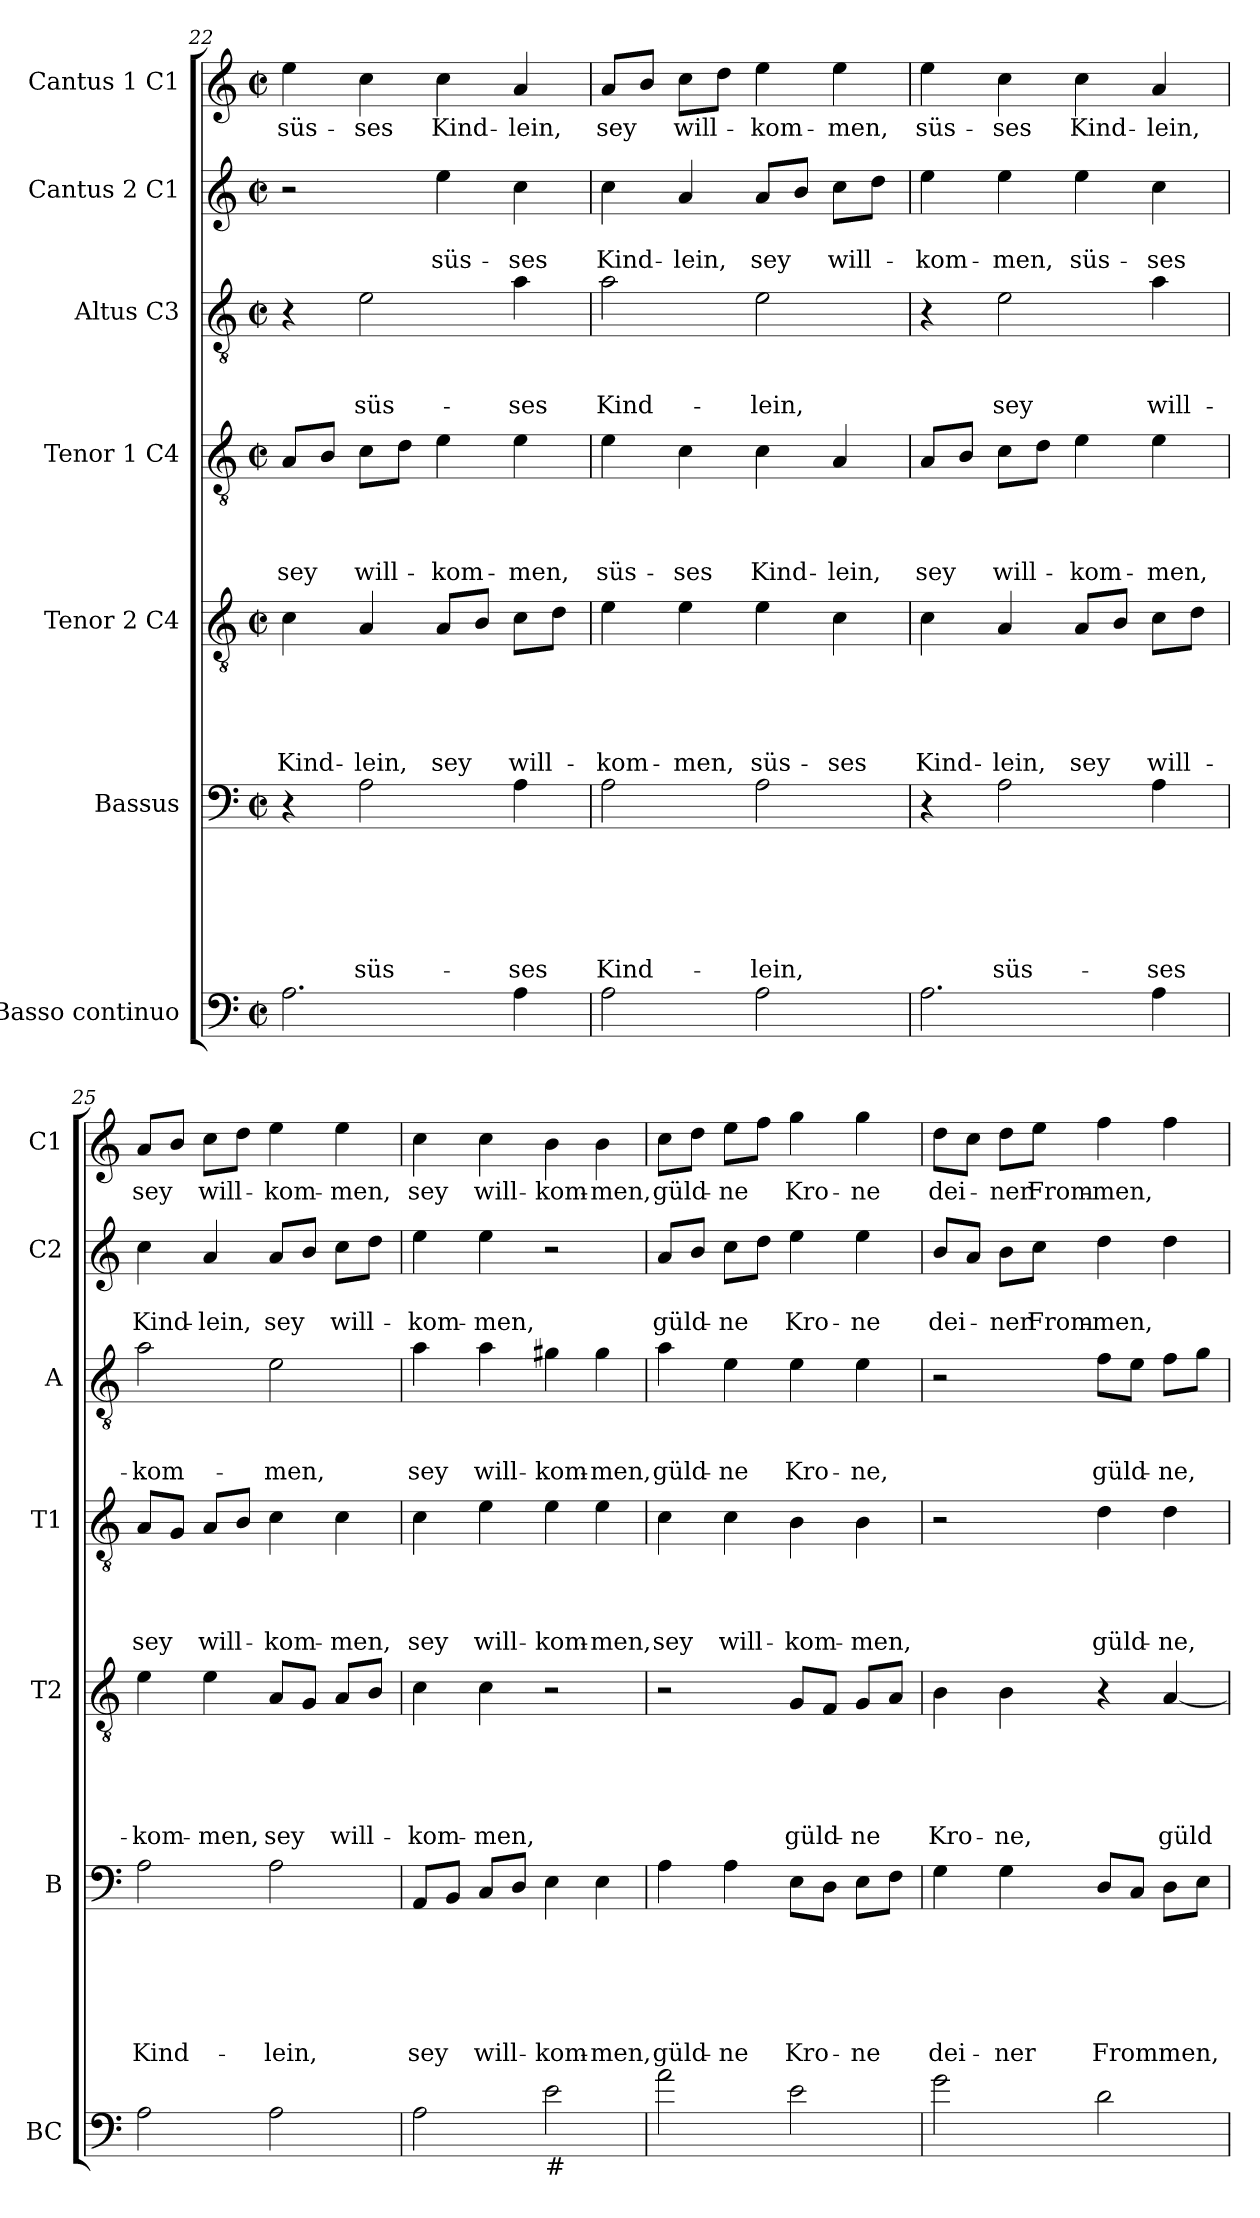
**kern	**kern	**text	**text	**text	**text	**text	**text	**kern	**text	**text	**text	**text	**text	**kern	**text	**text	**text	**text	**kern	**text	**text	**text	**kern	**text	**text	**kern	**text
*part7	*part6	*part6	*part6	*part6	*part6	*part6	*part6	*part5	*part5	*part5	*part5	*part5	*part5	*part4	*part4	*part4	*part4	*part4	*part3	*part3	*part3	*part3	*part2	*part2	*part2	*part1	*part1
*staff7	*staff6	*staff6	*staff6	*staff6	*staff6	*staff6	*staff6	*staff5	*staff5	*staff5	*staff5	*staff5	*staff5	*staff4	*staff4	*staff4	*staff4	*staff4	*staff3	*staff3	*staff3	*staff3	*staff2	*staff2	*staff2	*staff1	*staff1
*I"Basso continuo	*I"Bassus	*	*	*	*	*	*	*I"Tenor 2 C4	*	*	*	*	*	*I"Tenor 1 C4	*	*	*	*	*I"Altus C3	*	*	*	*I"Cantus 2 C1	*	*	*I"Cantus 1 C1	*
*I'BC	*I'B	*	*	*	*	*	*	*I'T2	*	*	*	*	*	*I'T1	*	*	*	*	*I'A	*	*	*	*I'C2	*	*	*I'C1	*
*clefF4	*clefF4	*	*	*	*	*	*	*clefGv2	*	*	*	*	*	*clefGv2	*	*	*	*	*clefGv2	*	*	*	*clefG2	*	*	*clefG2	*
*ITrd7c12	*	*	*	*	*	*	*	*	*	*	*	*	*	*	*	*	*	*	*	*	*	*	*	*	*	*	*
*k[]	*k[]	*	*	*	*	*	*	*k[]	*	*	*	*	*	*k[]	*	*	*	*	*k[]	*	*	*	*k[]	*	*	*k[]	*
*C:	*C:	*	*	*	*	*	*	*C:	*	*	*	*	*	*C:	*	*	*	*	*C:	*	*	*	*C:	*	*	*C:	*
*M2/2	*M2/2	*	*	*	*	*	*	*M2/2	*	*	*	*	*	*M2/2	*	*	*	*	*M2/2	*	*	*	*M2/2	*	*	*M2/2	*
*met(c|)	*met(c|)	*	*	*	*	*	*	*met(c|)	*	*	*	*	*	*met(c|)	*	*	*	*	*met(c|)	*	*	*	*met(c|)	*	*	*met(c|)	*
=22	=22	=22	=22	=22	=22	=22	=22	=22	=22	=22	=22	=22	=22	=22	=22	=22	=22	=22	=22	=22	=22	=22	=22	=22	=22	=22	=22
!	!	!	!	!	!	!	!	!	!	!	!	!	!LO:LY:b	!	!	!	!	!LO:LY:b	!	!	!	!	!	!	!	!	!LO:LY:b
2.AA\	4r	.	.	.	.	.	.	4c\	.	.	.	.	Kind-	8A/L	.	.	.	sey	4r	.	.	.	2r	.	.	4ee\	süs-
.	.	.	.	.	.	.	.	.	.	.	.	.	.	8B/J	.	.	.	.	.	.	.	.	.	.	.	.	.
!	!	!	!	!	!	!	!LO:LY:b	!	!	!	!	!	!LO:LY:b:rj	!	!	!	!	!LO:LY:b	!	!	!	!LO:LY:b	!	!	!	!	!LO:LY:b
.	2A\	.	.	.	.	.	süs-	4A/	.	.	.	.	-lein,	8c\L	.	.	.	will-	2e\	.	.	süs-	.	.	.	4cc\	-ses
.	.	.	.	.	.	.	.	.	.	.	.	.	.	8d\J	.	.	.	.	.	.	.	.	.	.	.	.	.
!	!	!	!	!	!	!	!	!	!	!	!	!	!LO:LY:b	!	!	!	!	!LO:LY:b	!	!	!	!	!	!	!LO:LY:b	!	!LO:LY:b
.	.	.	.	.	.	.	.	8A/L	.	.	.	.	sey	4e\	.	.	.	-kom-	.	.	.	.	4ee\	.	süs-	4cc\	Kind-
.	.	.	.	.	.	.	.	8B/J	.	.	.	.	.	.	.	.	.	.	.	.	.	.	.	.	.	.	.
!	!	!	!	!	!	!	!LO:LY:b	!	!	!	!	!	!LO:LY:b	!	!	!	!	!LO:LY:b	!	!	!	!LO:LY:b	!	!	!LO:LY:b	!	!LO:LY:b
4AA\	4A\	.	.	.	.	.	-ses	8c\L	.	.	.	.	will-	4e\	.	.	.	-men,	4a\	.	.	-ses	4cc\	.	-ses	4a/	-lein,
.	.	.	.	.	.	.	.	8d\J	.	.	.	.	.	.	.	.	.	.	.	.	.	.	.	.	.	.	.
=23	=23	=23	=23	=23	=23	=23	=23	=23	=23	=23	=23	=23	=23	=23	=23	=23	=23	=23	=23	=23	=23	=23	=23	=23	=23	=23	=23
!	!	!	!	!	!	!	!LO:LY:b	!	!	!	!	!	!LO:LY:b	!	!	!	!	!LO:LY:b	!	!	!	!LO:LY:b	!	!	!LO:LY:b	!	!LO:LY:b
2AA\	2A\	.	.	.	.	.	Kind-	4e\	.	.	.	.	-kom-	4e\	.	.	.	süs-	2a\	.	.	Kind-	4cc\	.	Kind-	8a/L	sey
.	.	.	.	.	.	.	.	.	.	.	.	.	.	.	.	.	.	.	.	.	.	.	.	.	.	8b/J	.
!	!	!	!	!	!	!	!	!	!	!	!	!	!LO:LY:b:rj	!	!	!	!	!LO:LY:b	!	!	!	!	!	!	!LO:LY:b:rj	!	!LO:LY:b
.	.	.	.	.	.	.	.	4e\	.	.	.	.	-men,	4c\	.	.	.	-ses	.	.	.	.	4a/	.	-lein,	8cc\L	will-
.	.	.	.	.	.	.	.	.	.	.	.	.	.	.	.	.	.	.	.	.	.	.	.	.	.	8dd\J	.
!	!	!	!	!	!	!	!LO:LY:b	!	!	!	!	!	!LO:LY:b	!	!	!	!	!LO:LY:b	!	!	!	!LO:LY:b	!	!	!LO:LY:b	!	!LO:LY:b
2AA\	2A\	.	.	.	.	.	-lein,	4e\	.	.	.	.	süs-	4c\	.	.	.	Kind-	2e\	.	.	-lein,	8a/L	.	sey	4ee\	-kom-
.	.	.	.	.	.	.	.	.	.	.	.	.	.	.	.	.	.	.	.	.	.	.	8b/J	.	.	.	.
!	!	!	!	!	!	!	!	!	!	!	!	!	!LO:LY:b	!	!	!	!	!LO:LY:b	!	!	!	!	!	!	!LO:LY:b	!	!LO:LY:b
.	.	.	.	.	.	.	.	4c\	.	.	.	.	-ses	4A/	.	.	.	-lein,	.	.	.	.	8cc\L	.	will-	4ee\	-men,
.	.	.	.	.	.	.	.	.	.	.	.	.	.	.	.	.	.	.	.	.	.	.	8dd\J	.	.	.	.
!!LO:PB:g=z
=24	=24	=24	=24	=24	=24	=24	=24	=24	=24	=24	=24	=24	=24	=24	=24	=24	=24	=24	=24	=24	=24	=24	=24	=24	=24	=24	=24
!	!	!	!	!	!	!	!	!	!	!	!	!	!LO:LY:b	!	!	!	!	!LO:LY:b	!	!	!	!	!	!	!LO:LY:b	!	!LO:LY:b
2.AA\	4r	.	.	.	.	.	.	4c\	.	.	.	.	Kind-	8A/L	.	.	.	sey	4r	.	.	.	4ee\	.	-kom-	4ee\	süs-
.	.	.	.	.	.	.	.	.	.	.	.	.	.	8B/J	.	.	.	.	.	.	.	.	.	.	.	.	.
!	!	!	!	!	!	!	!LO:LY:b	!	!	!	!	!	!LO:LY:b:rj	!	!	!	!	!LO:LY:b	!	!	!	!LO:LY:b	!	!	!LO:LY:b:rj	!	!LO:LY:b
.	2A\	.	.	.	.	.	süs-	4A/	.	.	.	.	-lein,	8c\L	.	.	.	will-	2e\	.	.	sey	4ee\	.	-men,	4cc\	-ses
.	.	.	.	.	.	.	.	.	.	.	.	.	.	8d\J	.	.	.	.	.	.	.	.	.	.	.	.	.
!	!	!	!	!	!	!	!	!	!	!	!	!	!LO:LY:b	!	!	!	!	!LO:LY:b	!	!	!	!	!	!	!LO:LY:b	!	!LO:LY:b
.	.	.	.	.	.	.	.	8A/L	.	.	.	.	sey	4e\	.	.	.	-kom-	.	.	.	.	4ee\	.	süs-	4cc\	Kind-
.	.	.	.	.	.	.	.	8B/J	.	.	.	.	.	.	.	.	.	.	.	.	.	.	.	.	.	.	.
!	!	!	!	!	!	!	!LO:LY:b	!	!	!	!	!	!LO:LY:b	!	!	!	!	!LO:LY:b	!	!	!	!LO:LY:b	!	!	!LO:LY:b	!	!LO:LY:b
4AA\	4A\	.	.	.	.	.	-ses	8c\L	.	.	.	.	will-	4e\	.	.	.	-men,	4a\	.	.	will-	4cc\	.	-ses	4a/	-lein,
.	.	.	.	.	.	.	.	8d\J	.	.	.	.	.	.	.	.	.	.	.	.	.	.	.	.	.	.	.
=25	=25	=25	=25	=25	=25	=25	=25	=25	=25	=25	=25	=25	=25	=25	=25	=25	=25	=25	=25	=25	=25	=25	=25	=25	=25	=25	=25
!	!	!	!	!	!	!	!LO:LY:b	!	!	!	!	!	!LO:LY:b	!	!	!	!	!LO:LY:b	!	!	!	!LO:LY:b	!	!	!LO:LY:b	!	!LO:LY:b
2AA\	2A\	.	.	.	.	.	Kind-	4e\	.	.	.	.	-kom-	8A/L	.	.	.	sey	2a\	.	.	-kom-	4cc\	.	Kind-	8a/L	sey
.	.	.	.	.	.	.	.	.	.	.	.	.	.	8G/J	.	.	.	.	.	.	.	.	.	.	.	8b/J	.
!	!	!	!	!	!	!	!	!	!	!	!	!	!LO:LY:b:rj	!	!	!	!	!LO:LY:b	!	!	!	!	!	!	!LO:LY:b:rj	!	!LO:LY:b
.	.	.	.	.	.	.	.	4e\	.	.	.	.	-men,	8A/L	.	.	.	will-	.	.	.	.	4a/	.	-lein,	8cc\L	will-
.	.	.	.	.	.	.	.	.	.	.	.	.	.	8B/J	.	.	.	.	.	.	.	.	.	.	.	8dd\J	.
!	!	!	!	!	!	!	!LO:LY:b	!	!	!	!	!	!LO:LY:b	!	!	!	!	!LO:LY:b	!	!	!	!LO:LY:b	!	!	!LO:LY:b	!	!LO:LY:b
2AA\	2A\	.	.	.	.	.	-lein,	8A/L	.	.	.	.	sey	4c\	.	.	.	-kom-	2e\	.	.	-men,	8a/L	.	sey	4ee\	-kom-
.	.	.	.	.	.	.	.	8G/J	.	.	.	.	.	.	.	.	.	.	.	.	.	.	8b/J	.	.	.	.
!	!	!	!	!	!	!	!	!	!	!	!	!	!LO:LY:b	!	!	!	!	!LO:LY:b	!	!	!	!	!	!	!LO:LY:b	!	!LO:LY:b
.	.	.	.	.	.	.	.	8A/L	.	.	.	.	will-	4c\	.	.	.	-men,	.	.	.	.	8cc\L	.	will-	4ee\	-men,
.	.	.	.	.	.	.	.	8B/J	.	.	.	.	.	.	.	.	.	.	.	.	.	.	8dd\J	.	.	.	.
=26	=26	=26	=26	=26	=26	=26	=26	=26	=26	=26	=26	=26	=26	=26	=26	=26	=26	=26	=26	=26	=26	=26	=26	=26	=26	=26	=26
!	!	!	!	!	!	!	!LO:LY:b	!	!	!	!	!	!LO:LY:b	!	!	!	!	!LO:LY:b	!	!	!	!LO:LY:b	!	!	!LO:LY:b	!	!LO:LY:b
2AA\	8AA/L	.	.	.	.	.	sey	4c\	.	.	.	.	-kom-	4c\	.	.	.	sey	4a\	.	.	sey	4ee\	.	-kom-	4cc\	sey
.	8BB/J	.	.	.	.	.	.	.	.	.	.	.	.	.	.	.	.	.	.	.	.	.	.	.	.	.	.
!	!	!	!	!	!	!	!LO:LY:b	!	!	!	!	!	!LO:LY:b:rj	!	!	!	!	!LO:LY:b	!	!	!	!LO:LY:b	!	!	!LO:LY:b:rj	!	!LO:LY:b
.	8C/L	.	.	.	.	.	will-	4c\	.	.	.	.	-men,	4e\	.	.	.	will-	4a\	.	.	will-	4ee\	.	-men,	4cc\	will-
.	8D/J	.	.	.	.	.	.	.	.	.	.	.	.	.	.	.	.	.	.	.	.	.	.	.	.	.	.
!LO:TX:b:t=#	!	!	!	!	!	!	!	!	!	!	!	!	!	!	!	!	!	!	!	!	!	!	!	!	!	!	!
!	!	!	!	!	!	!	!LO:LY:b	!	!	!	!	!	!	!	!	!	!	!LO:LY:b	!	!	!	!LO:LY:b	!	!	!	!	!LO:LY:b
2E\	4E\	.	.	.	.	.	-kom-	2r	.	.	.	.	.	4e\	.	.	.	-kom-	4g#X\	.	.	-kom-	2r	.	.	4b\	-kom-
!	!	!	!	!	!	!	!LO:LY:b:rj	!	!	!	!	!	!	!	!	!	!	!LO:LY:b:rj	!	!	!	!LO:LY:b:rj	!	!	!	!	!LO:LY:b:rj
.	4E\	.	.	.	.	.	-men,	.	.	.	.	.	.	4e\	.	.	.	-men,	4g#\	.	.	-men,	.	.	.	4b\	-men,
=27	=27	=27	=27	=27	=27	=27	=27	=27	=27	=27	=27	=27	=27	=27	=27	=27	=27	=27	=27	=27	=27	=27	=27	=27	=27	=27	=27
!	!	!	!	!	!	!	!LO:LY:b	!	!	!	!	!	!	!	!	!	!	!LO:LY:b	!	!	!	!LO:LY:b	!	!	!LO:LY:b	!	!LO:LY:b
2A\	4A\	.	.	.	.	.	güld-	2r	.	.	.	.	.	4c\	.	.	.	sey	4a\	.	.	güld-	8a/L	.	güld-	8cc\L	güld-
.	.	.	.	.	.	.	.	.	.	.	.	.	.	.	.	.	.	.	.	.	.	.	8b/J	.	.	8dd\J	.
!	!	!	!	!	!	!	!LO:LY:b:rj	!	!	!	!	!	!	!	!	!	!	!LO:LY:b	!	!	!	!LO:LY:b	!	!	!LO:LY:b	!	!LO:LY:b
.	4A\	.	.	.	.	.	-ne	.	.	.	.	.	.	4c\	.	.	.	will-	4e\	.	.	-ne	8cc\L	.	-ne	8ee\L	-ne
.	.	.	.	.	.	.	.	.	.	.	.	.	.	.	.	.	.	.	.	.	.	.	8dd\J	.	.	8ff\J	.
!	!	!	!	!	!	!	!LO:LY:b	!	!	!	!	!	!LO:LY:b	!	!	!	!	!LO:LY:b	!	!	!	!LO:LY:b	!	!	!LO:LY:b	!	!LO:LY:b
2E\	8E\L	.	.	.	.	.	Kro-	8G/L	.	.	.	.	güld-	4B\	.	.	.	-kom-	4e\	.	.	Kro-	4ee\	.	Kro-	4gg\	Kro-
.	8D\J	.	.	.	.	.	.	8F/J	.	.	.	.	.	.	.	.	.	.	.	.	.	.	.	.	.	.	.
!	!	!	!	!	!	!	!LO:LY:b	!	!	!	!	!	!LO:LY:b	!	!	!	!	!LO:LY:b:rj	!	!	!	!LO:LY:b	!	!	!LO:LY:b	!	!LO:LY:b
.	8E\L	.	.	.	.	.	-ne	8G/L	.	.	.	.	-ne	4B\	.	.	.	-men,	4e\	.	.	-ne,	4ee\	.	-ne	4gg\	-ne
.	8F\J	.	.	.	.	.	.	8A/J	.	.	.	.	.	.	.	.	.	.	.	.	.	.	.	.	.	.	.
=28	=28	=28	=28	=28	=28	=28	=28	=28	=28	=28	=28	=28	=28	=28	=28	=28	=28	=28	=28	=28	=28	=28	=28	=28	=28	=28	=28
!	!	!	!	!	!	!	!LO:LY:b	!	!	!	!	!	!LO:LY:b	!	!	!	!	!	!	!	!	!	!	!	!LO:LY:b	!	!LO:LY:b
2G\	4G\	.	.	.	.	.	dei-	4B\	.	.	.	.	Kro-	2r	.	.	.	.	2r	.	.	.	8b/L	.	dei-	8dd\L	dei-
.	.	.	.	.	.	.	.	.	.	.	.	.	.	.	.	.	.	.	.	.	.	.	8a/J	.	.	8cc\J	.
!	!	!	!	!	!	!	!LO:LY:b	!	!	!	!	!	!LO:LY:b	!	!	!	!	!	!	!	!	!	!	!	!LO:LY:b	!	!LO:LY:b
.	4G\	.	.	.	.	.	-ner	4B\	.	.	.	.	-ne,	.	.	.	.	.	.	.	.	.	8b\L	.	-ner	8dd\L	-ner
!	!	!	!	!	!	!	!	!	!	!	!	!	!	!	!	!	!	!	!	!	!	!	!	!	!LO:LY:b	!	!LO:LY:b
.	.	.	.	.	.	.	.	.	.	.	.	.	.	.	.	.	.	.	.	.	.	.	8cc\J	.	From-	8ee\J	From-
!	!	!	!	!	!	!	!LO:LY:b	!	!	!	!	!	!	!	!	!	!	!LO:LY:b	!	!	!	!LO:LY:b	!	!	!LO:LY:b	!	!LO:LY:b
2D\	8D/L	.	.	.	.	.	Frommen,	4r	.	.	.	.	.	4d\	.	.	.	güld-	8f\L	.	.	güld-	4dd\	.	-men,	4ff\	-men,
.	8C/J	.	.	.	.	.	.	.	.	.	.	.	.	.	.	.	.	.	8e\J	.	.	.	.	.	.	.	.
!	!	!	!	!	!	!	!	!	!	!	!	!	!LO:LY:b	!	!	!	!	!LO:LY:b	!	!	!	!LO:LY:b	!	!	!	!	!
.	8D\L	.	.	.	.	.	.	[<4A/	.	.	.	.	güld-	4d\	.	.	.	-ne,	8f\L	.	.	-ne,	4dd\	.	.	4ff\	.
.	8E\J	.	.	.	.	.	.	.	.	.	.	.	.	.	.	.	.	.	8g\J	.	.	.	.	.	.	.	.
=	=	=	=	=	=	=	=	=	=	=	=	=	=	=	=	=	=	=	=	=	=	=	=	=	=	=	=
*-	*-	*-	*-	*-	*-	*-	*-	*-	*-	*-	*-	*-	*-	*-	*-	*-	*-	*-	*-	*-	*-	*-	*-	*-	*-	*-	*-
